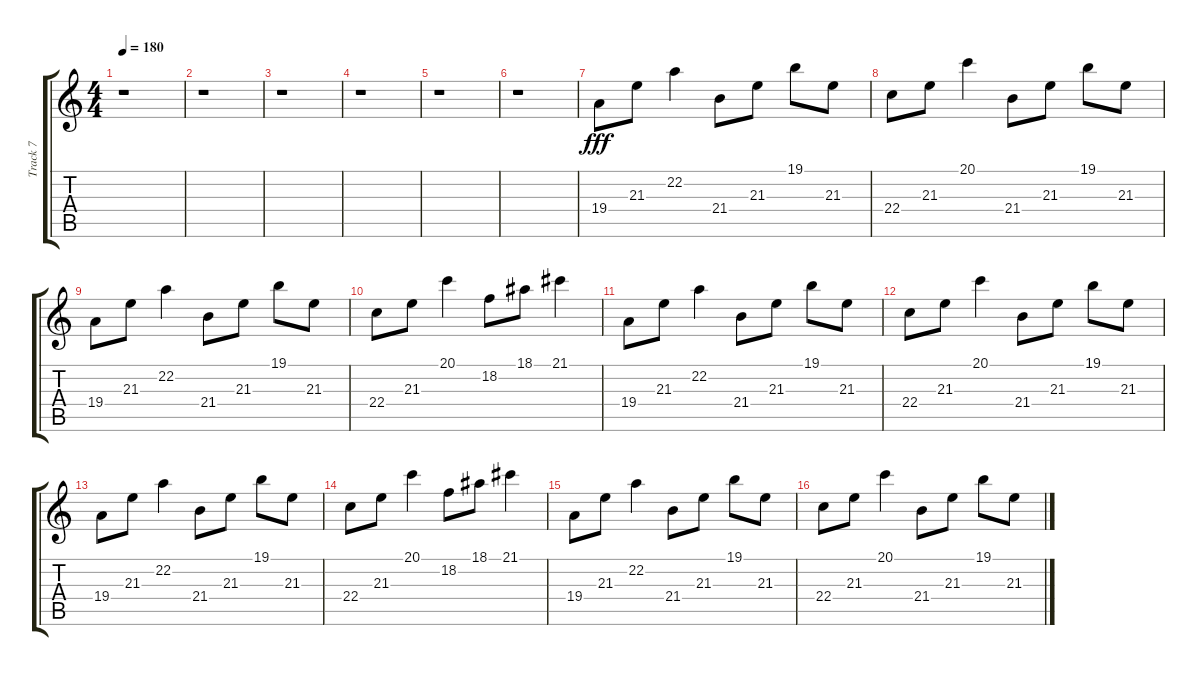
\track ("Track 7" "Track 7") {instrument fx3crystal}
\staff {score tabs}
\tuning (E4 B3 G3 D3 A2 E2) {hide}
\ts (4 4)
\tempo 180
\clef g2
\ks c
r.1{dy fff} |
r.1 |
r.1 |
r.1 |
r.1 |
r.1 |
19.4.8 21.3.8 22.2.4 21.4.8 21.3.8 19.1.8 21.3.8 |
22.4.8 21.3.8 20.1.4 21.4.8 21.3.8 19.1.8 21.3.8 |
19.4.8 21.3.8 22.2.4 21.4.8 21.3.8 19.1.8 21.3.8 |
22.4.8 21.3.8 20.1.4 18.2.8 18.1.8 21.1.4 |
19.4.8 21.3.8 22.2.4 21.4.8 21.3.8 19.1.8 21.3.8 |
22.4.8 21.3.8 20.1.4 21.4.8 21.3.8 19.1.8 21.3.8 |
19.4.8 21.3.8 22.2.4 21.4.8 21.3.8 19.1.8 21.3.8 |
22.4.8 21.3.8 20.1.4 18.2.8 18.1.8 21.1.4 |
19.4.8 21.3.8 22.2.4 21.4.8 21.3.8 19.1.8 21.3.8 |
22.4.8 21.3.8 20.1.4 21.4.8 21.3.8 19.1.8 21.3.8
